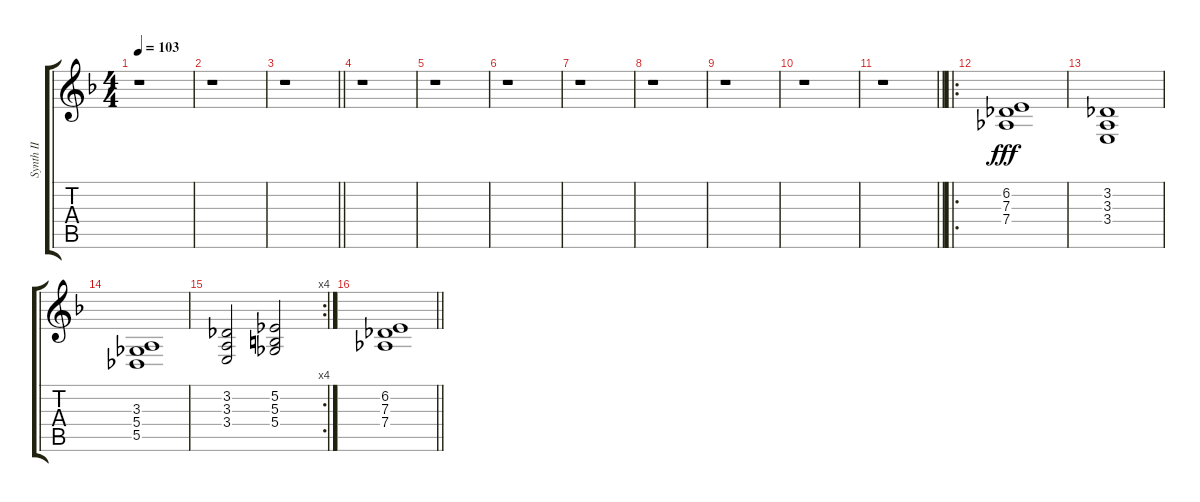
\track ("Synth II" "Synth II") {instrument choiraahs}
\staff {score tabs}
\tuning (Eb4 Bb3 Gb3 Db3 Ab2 Db2) {hide}
\ts (4 4)
\tempo 103
\clef g2
\ks f
r.1{dy fff} |
r.1 |
\barLineRight lightlight
r.1 |
r.1 |
r.1 |
r.1 |
r.1 |
r.1 |
r.1 |
r.1 |
\barLineRight lightlight
r.1 |
\ro
(6.2 7.3 7.4).1 |
(3.2 3.3 3.4).1 |
(3.3 5.4 5.5).1 |
\rc 4
(3.2 3.3 3.4).2 (5.2 5.3 5.4).2 |
\barLineRight lightlight
(6.2 7.3 7.4).1
